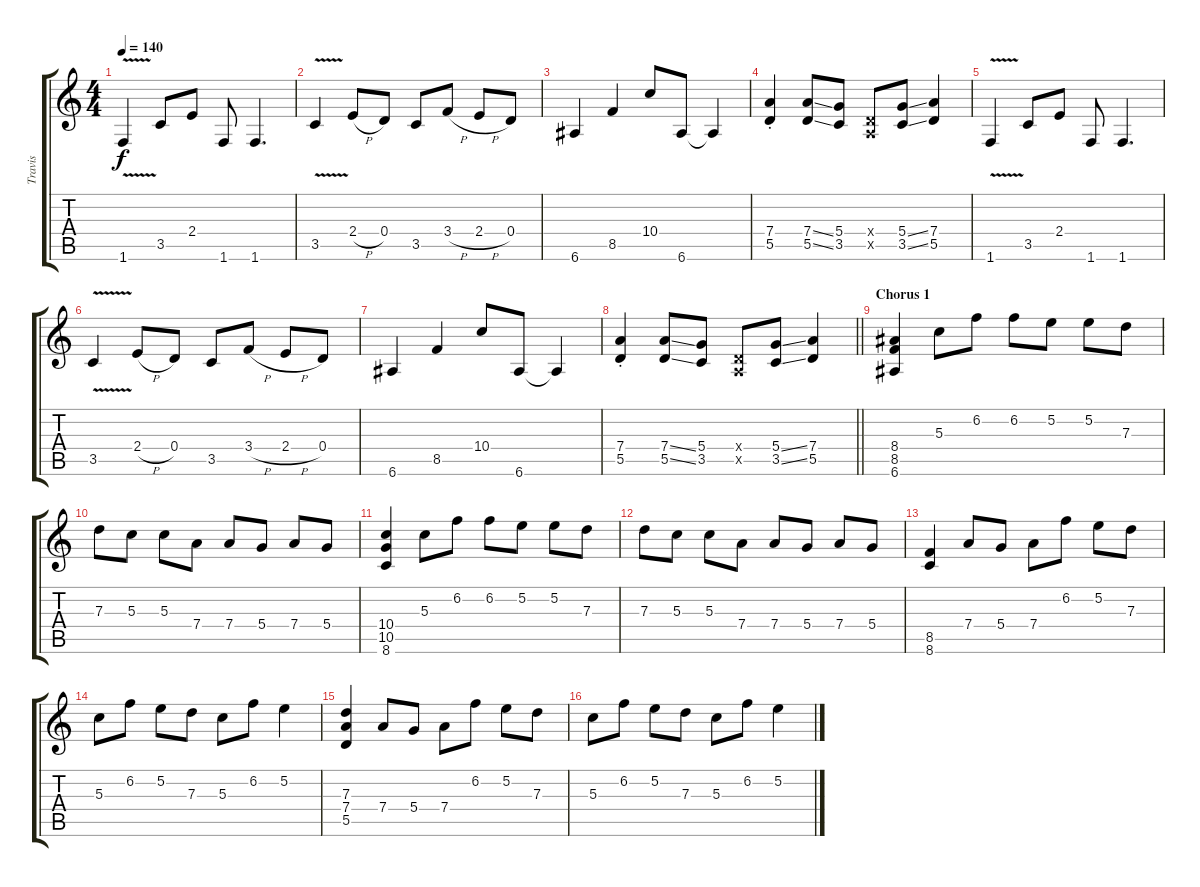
\track ("Travis" "Travis") {instrument overdrivenguitar}
\staff {score tabs}
\tuning (E4 B3 G3 D3 A2 E2) {hide}
\ts (4 4)
\tempo 140
\clef g2
\ks c
1.6{v}.4{dy f} 3.5.8 2.4.8 1.6.8 1.6.4{d} |
3.5{v}.4 2.4{h}.8 0.4.8 3.5.8 3.4{h}.8 2.4{h}.8 0.4.8 |
6.6.4 8.5.4 10.4.8 6.6.8 6.6{t}.4 |
(7.4{st} 5.5{st}).4 (7.4{ss} 5.5{ss}).8 (5.4 3.5).8 (0.4{x} 0.5{x}).8 (5.4{ss} 3.5{ss}).8 (7.4 5.5).4 |
1.6{v}.4 3.5.8 2.4.8 1.6.8 1.6.4{d} |
3.5{v}.4 2.4{h}.8 0.4.8 3.5.8 3.4{h}.8 2.4{h}.8 0.4.8 |
6.6.4 8.5.4 10.4.8 6.6.8 6.6{t}.4 |
\barLineRight lightlight
(7.4{st} 5.5{st}).4 (7.4{ss} 5.5{ss}).8 (5.4 3.5).8 (0.4{x} 0.5{x}).8 (5.4{ss} 3.5{ss}).8 (7.4 5.5).4 |
\section ("" "Chorus 1")
(8.4 8.5 6.6).4 5.3.8 6.2.8 6.2.8 5.2.8 5.2.8 7.3.8 |
7.3.8 5.3.8 5.3.8 7.4.8 7.4.8 5.4.8 7.4.8 5.4.8 |
(10.4 10.5 8.6).4 5.3.8 6.2.8 6.2.8 5.2.8 5.2.8 7.3.8 |
7.3.8 5.3.8 5.3.8 7.4.8 7.4.8 5.4.8 7.4.8 5.4.8 |
(8.5 8.6).4 7.4.8 5.4.8 7.4.8 6.2.8 5.2.8 7.3.8 |
5.3.8 6.2.8 5.2.8 7.3.8 5.3.8 6.2.8 5.2.4 |
(7.3 7.4 5.5).4 7.4.8 5.4.8 7.4.8 6.2.8 5.2.8 7.3.8 |
5.3.8 6.2.8 5.2.8 7.3.8 5.3.8 6.2.8 5.2.4
